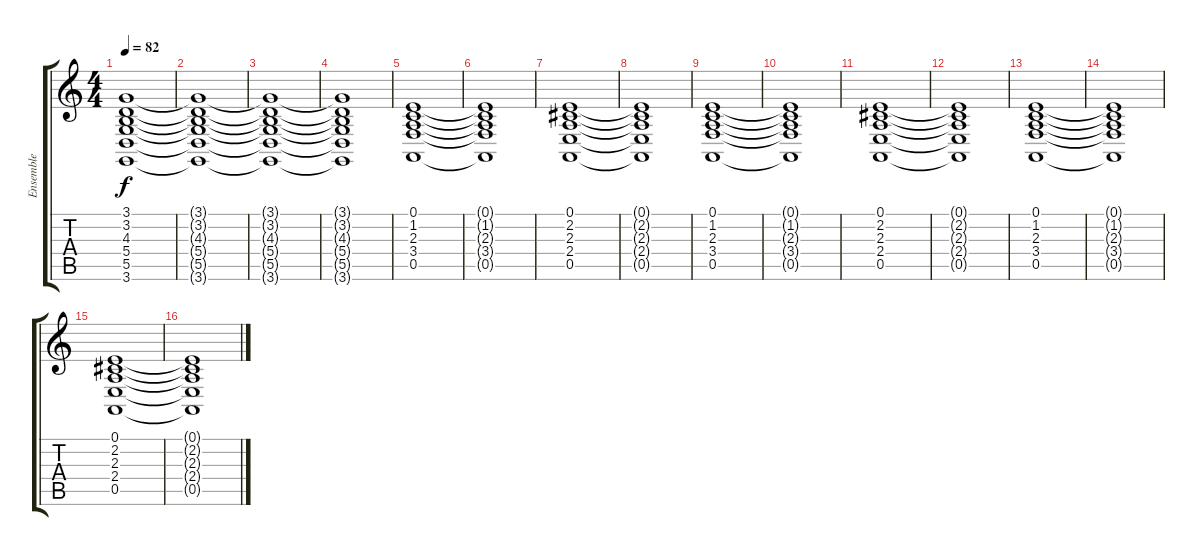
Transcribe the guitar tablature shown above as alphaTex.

\track ("Ensemble" "Ensemble") {instrument stringensemble1}
\staff {score tabs}
\tuning (E4 B3 G3 D3 A2 E2) {hide}
\ts (4 4)
\tempo 82
\clef g2
\ks c
(3.1 3.2 4.3 5.4 5.5 3.6).1{dy f volume 12} |
(3.1{t} 3.2{t} 4.3{t} 5.4{t} 5.5{t} 3.6{t}).1 |
(3.1{t} 3.2{t} 4.3{t} 5.4{t} 5.5{t} 3.6{t}).1 |
(3.1{t} 3.2{t} 4.3{t} 5.4{t} 5.5{t} 3.6{t}).1 |
(0.1 1.2 2.3 3.4 0.5).1 |
(0.1{t} 1.2{t} 2.3{t} 3.4{t} 0.5{t}).1 |
(0.1 2.2 2.3 2.4 0.5).1 |
(0.1{t} 2.2{t} 2.3{t} 2.4{t} 0.5{t}).1 |
(0.1 1.2 2.3 3.4 0.5).1 |
(0.1{t} 1.2{t} 2.3{t} 3.4{t} 0.5{t}).1 |
(0.1 2.2 2.3 2.4 0.5).1 |
(0.1{t} 2.2{t} 2.3{t} 2.4{t} 0.5{t}).1 |
(0.1 1.2 2.3 3.4 0.5).1 |
(0.1{t} 1.2{t} 2.3{t} 3.4{t} 0.5{t}).1 |
(0.1 2.2 2.3 2.4 0.5).1 |
(0.1{t} 2.2{t} 2.3{t} 2.4{t} 0.5{t}).1
